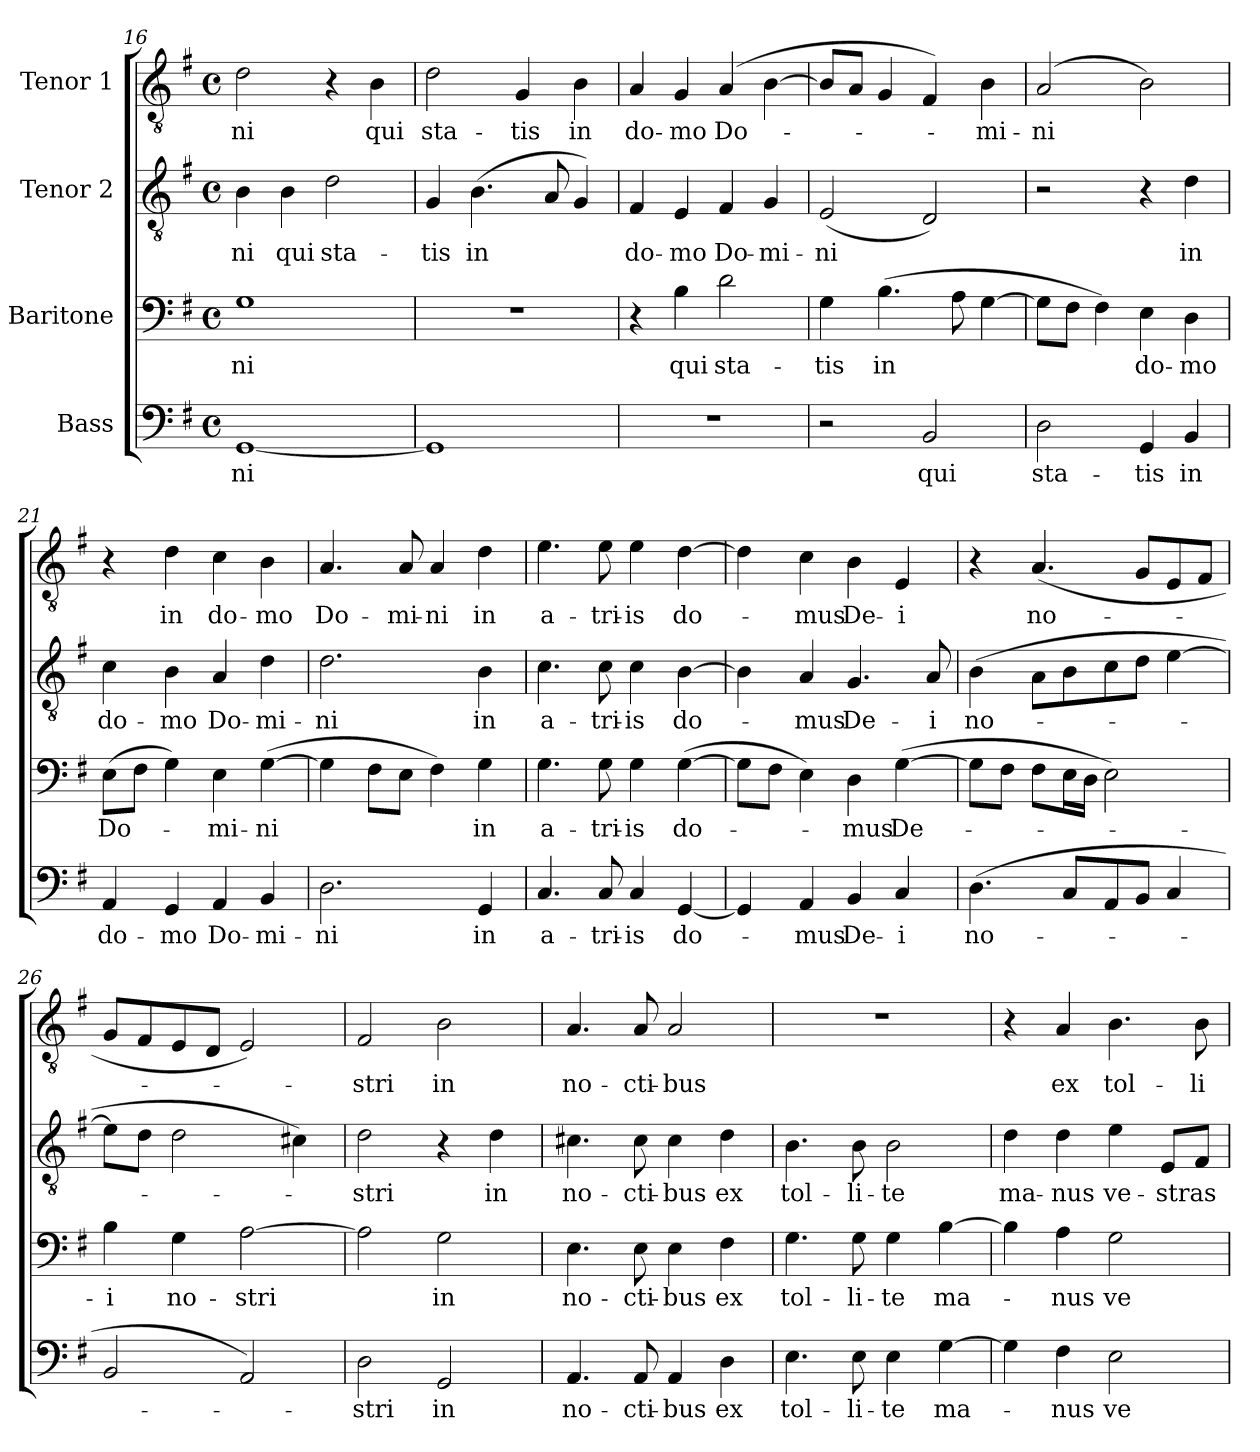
**kern	**text	**kern	**text	**kern	**text	**kern	**text
*part4	*part4	*part3	*part3	*part2	*part2	*part1	*part1
*staff4	*staff4	*staff3	*staff3	*staff2	*staff2	*staff1	*staff1
*I"Bass	*	*I"Baritone	*	*I"Tenor 2	*	*I"Tenor 1	*
!!LO:LB:g=z
*clefF4	*	*clefF4	*	*clefGv2	*	*clefGv2	*
*k[f#]	*	*k[f#]	*	*k[f#]	*	*k[f#]	*
*G:	*	*G:	*	*G:	*	*G:	*
*M4/4	*	*M4/4	*	*M4/4	*	*M4/4	*
*met(c)	*	*met(c)	*	*met(c)	*	*met(c)	*
=16	=16	=16	=16	=16	=16	=16	=16
[1GG	-ni	1G	-ni	4B\	-ni	2d\	-ni
.	.	.	.	4B\	qui	.	.
.	.	.	.	2d\	sta-	4r	.
.	.	.	.	.	.	4B\	qui
=17	=17	=17	=17	=17	=17	=17	=17
1GG]	.	1r	.	4G/	-tis	2d\	sta-
.	.	.	.	(4.B\	in	.	.
.	.	.	.	.	.	4G/	-tis
.	.	.	.	8A/	.	.	.
.	.	.	.	4G/)	.	4B\	in
=18	=18	=18	=18	=18	=18	=18	=18
1r	.	4r	.	4F#/	do-	4A/	do-
.	.	4B\	qui	4E/	-mo	4G/	-mo
.	.	2d\	sta-	4F#/	Do-	(4A/	Do-
.	.	.	.	4G/	-mi-	[4B\	.
=19	=19	=19	=19	=19	=19	=19	=19
2r	.	4G\	-tis	(2E/	-ni	8B/L]	.
.	.	.	.	.	.	8A/J	.
.	.	(4.B\	in	.	.	4G/	.
2BB/	qui	.	.	2D/)	.	4F#/)	.
.	.	8A\	.	.	.	.	.
.	.	[4G\	.	.	.	4B\	-mi-
=20	=20	=20	=20	=20	=20	=20	=20
2D\	sta-	8G\L]	.	2r	.	(2A/	-ni
.	.	8F#\J	.	.	.	.	.
.	.	4F#\)	.	.	.	.	.
4GG/	-tis	4E\	do-	4r	.	2B\)	.
4BB/	in	4D\	-mo	4d\	in	.	.
!!LO:LB:g=z
=21	=21	=21	=21	=21	=21	=21	=21
4AA/	do-	(8E\L	Do-	4c\	do-	4r	.
.	.	8F#\J	.	.	.	.	.
4GG/	-mo	4G\)	.	4B\	-mo	4d\	in
4AA/	Do-	4E\	-mi-	4A/	Do-	4c\	do-
4BB/	-mi-	([4G\	-ni	4d\	-mi-	4B\	-mo
=22	=22	=22	=22	=22	=22	=22	=22
2.D\	-ni	4G\]	.	2.d\	-ni	4.A/	Do-
.	.	8F#\L	.	.	.	.	.
.	.	8E\J	.	.	.	8A/	-mi-
.	.	4F#\)	.	.	.	4A/	-ni
4GG/	in	4G\	in	4B\	in	4d\	in
=23	=23	=23	=23	=23	=23	=23	=23
4.C/	a-	4.G\	a-	4.c\	a-	4.e\	a-
8C/	-tri-	8G\	-tri-	8c\	-tri-	8e\	-tri-
4C/	-is	4G\	-is	4c\	-is	4e\	-is
[4GG/	do-	([4G\	do-	[4B\	do-	[4d\	do-
=24	=24	=24	=24	=24	=24	=24	=24
4GG/]	.	8G\L]	.	4B\]	.	4d\]	.
.	.	8F#\J	.	.	.	.	.
4AA/	-mus	4E\)	.	4A/	-mus	4c\	-mus
4BB/	De-	4D\	-mus	4.G/	De-	4B\	De-
4C/	-i	([4G\	De-	.	.	4E/	-i
.	.	.	.	8A/	-i	.	.
=25	=25	=25	=25	=25	=25	=25	=25
(4.D\	no-	8G\L]	.	(4B\	no-	4r	.
.	.	8F#\J	.	.	.	.	.
.	.	8F#\L	.	8A\L	.	(4.A/	no-
8C/L	.	16E\L	.	8B\	.	.	.
.	.	16D\JJ	.	.	.	.	.
8AA/	.	2E\)	.	8c\	.	.	.
8BB/J	.	.	.	8d\J	.	8G/L	.
4C/	.	.	.	[4e\	.	8E/	.
.	.	.	.	.	.	8F#/J	.
!!LO:PB:g=z
=26	=26	=26	=26	=26	=26	=26	=26
2BB/	.	4B\	-i	8e\L]	.	8G/L	.
.	.	.	.	8d\J	.	8F#/	.
.	.	4G\	no-	2d\	.	8E/	.
.	.	.	.	.	.	8D/J	.
2AA/)	.	[2A\	-stri	.	.	2E/)	.
.	.	.	.	4c#X\)	.	.	.
=27	=27	=27	=27	=27	=27	=27	=27
2D\	-stri	2A\]	.	2d\	-stri	2F#/	-stri
2GG/	in	2G\	in	4r	.	2B\	in
.	.	.	.	4d\	in	.	.
=28	=28	=28	=28	=28	=28	=28	=28
4.AA/	no-	4.E\	no-	4.c#X\	no-	4.A/	no-
8AA/	-cti-	8E\	-cti-	8c#\	-cti-	8A/	-cti-
4AA/	-bus	4E\	-bus	4c#\	-bus	2A/	-bus
4D\	ex	4F#\	ex	4d\	ex	.	.
=29	=29	=29	=29	=29	=29	=29	=29
4.E\	tol-	4.G\	tol-	4.B\	tol-	1r	.
8E\	-li-	8G\	-li-	8B\	-li-	.	.
4E\	-te	4G\	-te	2B\	-te	.	.
[4G\	ma-	[4B\	ma-	.	.	.	.
=30	=30	=30	=30	=30	=30	=30	=30
4G\]	.	4B\]	.	4d\	ma-	4r	.
4F#\	-nus	4A\	-nus	4d\	-nus	4A/	ex
2E\	ve-	2G\	ve-	4e\	ve-	4.B\	tol-
.	.	.	.	8E/L	-stras	.	.
.	.	.	.	8F#/J	.	8B\	-li-
=	=	=	=	=	=	=	=
*-	*-	*-	*-	*-	*-	*-	*-
